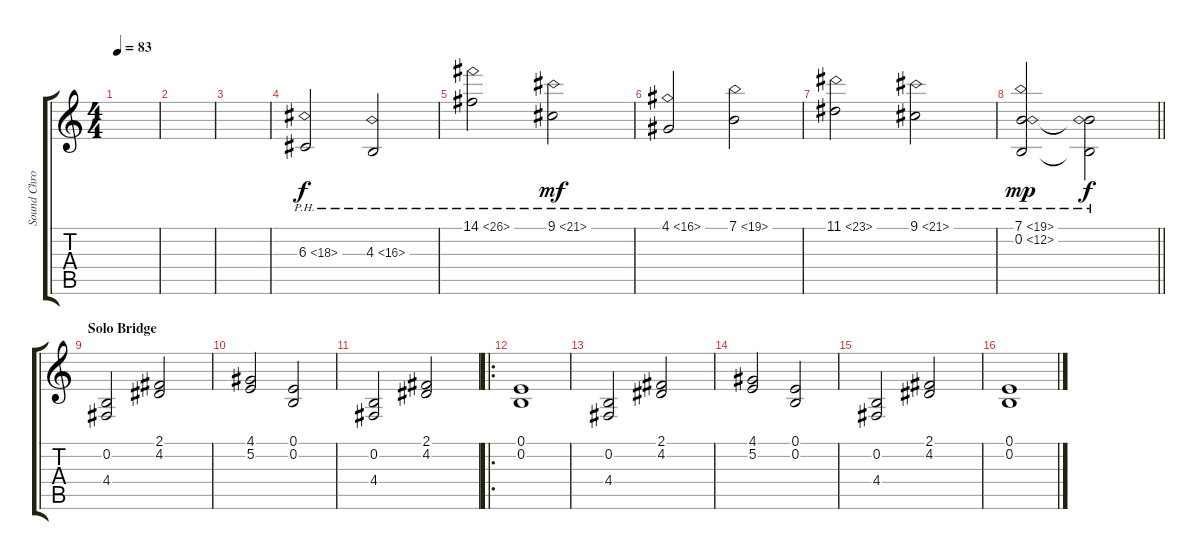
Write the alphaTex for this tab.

\track ("Sound Chrous" "Sound Chro") {instrument electricgrandpiano}
\staff {score tabs}
\tuning (E4 B3 G3 D3 A2 E2) {hide}
\ts (4 4)
\tempo 83
\clef g2
\ks c
|
|
|
6.3{ph 12}.2 4.3{ph 12}.2 |
14.1{ph 12}.2 9.1{ph 12}.2{dy mf} |
4.1{ph 12}.2 7.1{ph 12}.2 |
11.1{ph 12}.2 9.1{ph 12}.2 |
\barLineRight lightlight
(7.1{ph 12} 0.2{ph 12}).2{dy mp} (7.1{t} 0.2{ph 12 t}).2{dy f} |
\section ("" "Solo Bridge")
(0.2 4.4).2 (2.1 4.2).2 |
(4.1 5.2).2 (0.1 0.2).2 |
(0.2 4.4).2 (2.1 4.2).2 |
\ro
(0.1 0.2).1 |
(0.2 4.4).2 (2.1 4.2).2 |
(4.1 5.2).2 (0.1 0.2).2 |
(0.2 4.4).2 (2.1 4.2).2 |
(0.1 0.2).1
